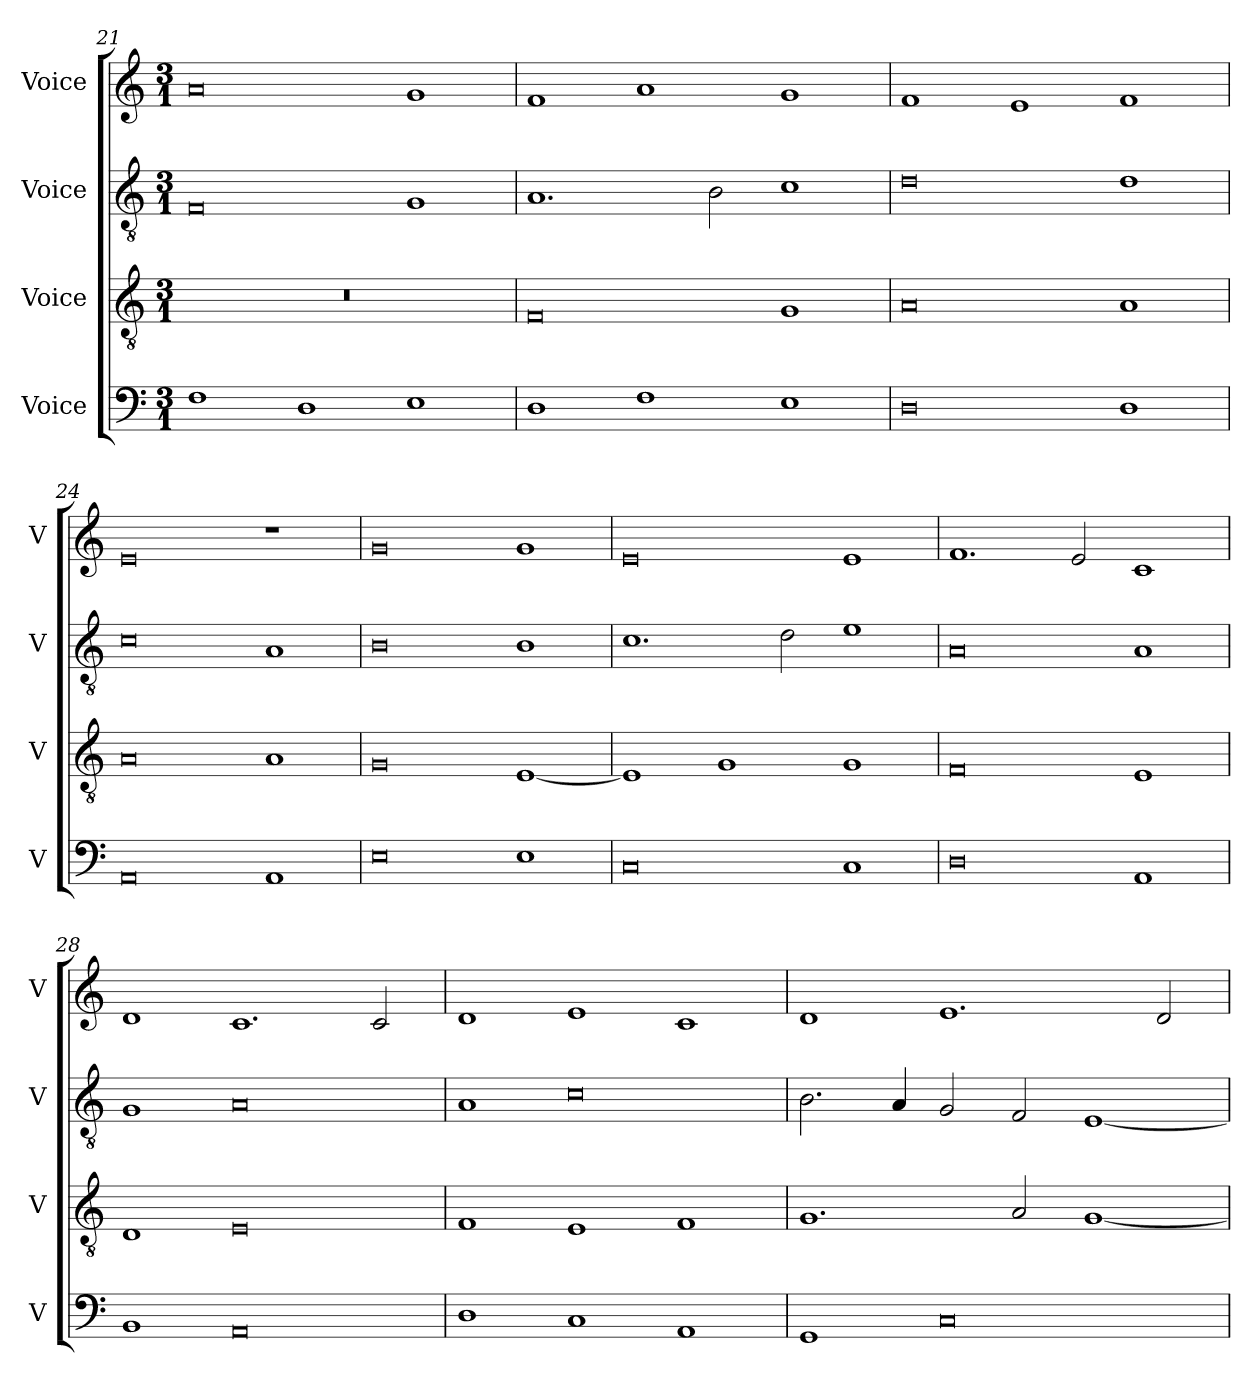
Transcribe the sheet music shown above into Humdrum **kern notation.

**kern	**kern	**kern	**kern
*part4	*part3	*part2	*part1
*staff4	*staff3	*staff2	*staff1
*I"Voice	*I"Voice	*I"Voice	*I"Voice
*I'V	*I'V	*I'V	*I'V
!!LO:LB:g=z
*clefF4	*clefGv2	*clefGv2	*clefG2
*k[]	*k[]	*k[]	*k[]
*M3/1	*M3/1	*M3/1	*M3/1
=21	=21	=21	=21
1F	0.r	0F	0a
1D	.	.	.
1E	.	1G	1g
=22	=22	=22	=22
1D	0F	1.A	1f
1F	.	.	1a
.	.	2B\	.
1E	1G	1c	1g
=23	=23	=23	=23
0D	0A	0d	1f
.	.	.	1e
1D	1A	1d	1f
!!LO:PB:g=z
=24	=24	=24	=24
0AA	0A	0c	0e
1AA	1A	1A	1r
=25	=25	=25	=25
0E	0G	0B	0g
1E	[1E	1B	1g
=26	=26	=26	=26
0C	1E]	1.c	0e
.	1G	.	.
.	.	2d\	.
1C	1G	1e	1e
=27	=27	=27	=27
0D	0F	0A	1.f
.	.	.	2e/
1AA	1E	1A	1c
!!LO:LB:g=z
=28	=28	=28	=28
1BB	1D	1G	1d
0AA	0E	0A	1.c
.	.	.	2c/
=29	=29	=29	=29
1D	1F	1A	1d
1C	1E	0c	1e
1AA	1F	.	1c
=30	=30	=30	=30
1GG	1.G	2.B\	1d
.	.	4A/	.
0C	.	2G/	1.e
.	2A/	2F/	.
.	[1G	[1E	.
.	.	.	2d/
=	=	=	=
*-	*-	*-	*-
